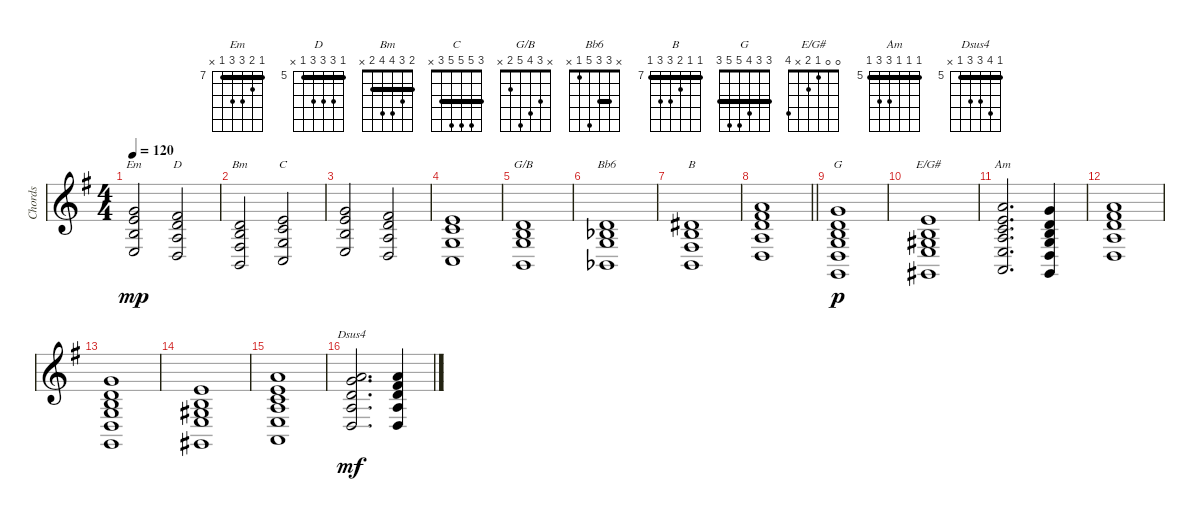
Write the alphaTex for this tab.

\track ("Chords" "Chords") {instrument stringensemble1}
\staff {score}
\tuning (E4 B3 G3 D3 A2 E2) {hide}
\chord ("Em" 7 8 9 9 7 x) {firstfret 7 barre 7}
\chord ("D" 5 7 7 7 5 x) {firstfret 5 barre 5}
\chord ("Bm" 2 3 4 4 2 x) {barre 2}
\chord ("C" 3 5 5 5 3 x) {barre 3}
\chord ("G/B" x 3 4 5 2 x)
\chord ("Bb6" x 3 3 5 1 x) {barre 3}
\chord ("B" 7 7 8 9 9 7) {firstfret 7 barre 7}
\chord ("G" 3 3 4 5 5 3) {barre 3}
\chord ("E/G#" 0 0 1 2 x 4)
\chord ("Am" 5 5 5 7 7 5) {firstfret 5 barre 5}
\chord ("Dsus4" 5 8 7 7 5 x) {firstfret 5 barre 5}
\ts (4 4)
\tempo 120
\clef g2
\ks eminor
(8.2 9.3 9.4 7.5).2{ch "Em" dy mp} (7.2 7.3 7.4 5.5).2{ch "D"} |
(3.2 4.3 4.4 2.5).2{ch "Bm"} (5.2 5.3 5.4 3.5).2{ch "C"} |
(8.2 9.3 9.4 7.5).2 (7.2 7.3 7.4 5.5).2 |
(5.2 5.3 5.4 3.5).1 |
(3.2 4.3 5.4 2.5).1{ch "G/B"} |
(3.2 3.3{acc b} 5.4 1.5{acc b}).1{ch "Bb6"} |
(4.2 4.3 4.4 2.5).1{ch "B"} |
\barLineRight lightlight
(5.1 7.2 7.3 7.4 5.5).1 |
\section ("" "")
(3.1 3.2 4.3 5.4 5.5 3.6).1{ch "G" dy p} |
(0.1 0.2 1.3 2.4 4.6).1{ch "E/G#"} |
(5.1 5.2 5.3 7.4 7.5 5.6).2{d ch "Am"} (3.1 3.2 4.3 5.4 5.5 3.6).4 |
(5.1 7.2 7.3 7.4 5.5).1 |
(3.1 3.2 4.3 5.4 5.5 3.6).1 |
(0.1 0.2 1.3 2.4 4.6).1 |
(5.1 5.2 5.3 7.4 7.5 5.6).1 |
(5.1 8.2 7.3 7.4 5.5).2{d ch "Dsus4" dy mf} (5.1 7.2 7.3 7.4 5.5).4
